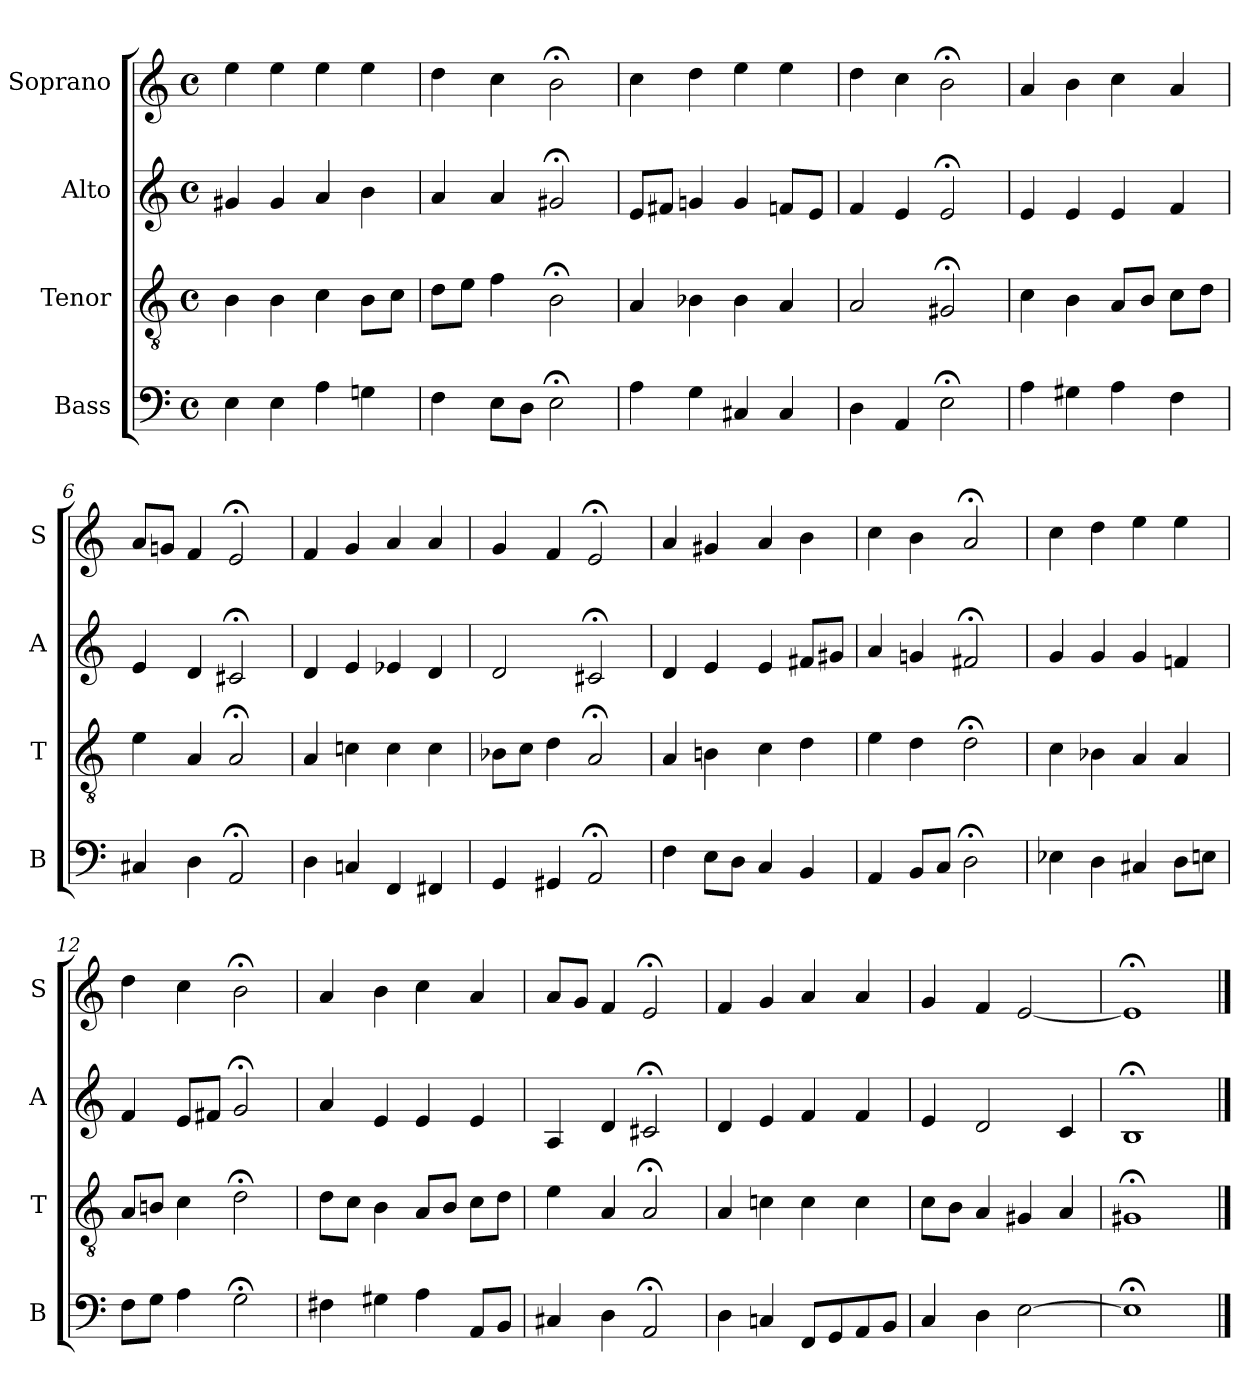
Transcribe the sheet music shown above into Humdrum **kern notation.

**kern	**kern	**kern	**kern
*part4	*part3	*part2	*part1
*staff4	*staff3	*staff2	*staff1
*I"Bass	*I"Tenor	*I"Alto	*I"Soprano
*I'B	*I'T	*I'A	*I'S
*clefF4	*clefGv2	*clefG2	*clefG2
*k[]	*k[]	*k[]	*k[]
*a:	*a:	*a:	*a:
*M4/4	*M4/4	*M4/4	*M4/4
*met(c)	*met(c)	*met(c)	*met(c)
*MM100	*MM100	*MM100	*MM100
=1	=1	=1	=1
4E	4B	4g#X	4ee
4E	4B	4g#	4ee
4A	4c	4a	4ee
4Gn	8BL	4b	4ee
.	8cJ	.	.
=2	=2	=2	=2
4F	8dL	4a	4dd
.	8eJ	.	.
8EL	4f	4a	4cc
8DJ	.	.	.
2E;<	2B;<	2g#X;<	2b;<
=3	=3	=3	=3
4A	4A	8eL	4cc
.	.	8f#XJ	.
4G	4B-X	4gn	4dd
4C#X	4B-	4g	4ee
4C#	4A	8fnL	4ee
.	.	8eJ	.
=4	=4	=4	=4
4D	2A	4f	4dd
4AA	.	4e	4cc
2E;<	2G#X;<	2e;<	2b;<
=5	=5	=5	=5
4A	4c	4e	4a
4G#X	4B	4e	4b
4A	8AL	4e	4cc
.	8BJ	.	.
4F	8cL	4f	4a
.	8dJ	.	.
=6	=6	=6	=6
4C#X	4e	4e	8aL
.	.	.	8gnJ
4D	4A	4d	4f
2AA;<	2A;<	2c#X;<	2e;<
=7	=7	=7	=7
4D	4A	4d	4f
4Cn	4cn	4e	4g
4FF	4c	4e-X	4a
4FF#X	4c	4d	4a
=8	=8	=8	=8
4GG	8B-XL	2d	4g
.	8cJ	.	.
4GG#X	4d	.	4f
2AA;<	2A;<	2c#X;<	2e;<
=9	=9	=9	=9
4F	4A	4d	4a
8EL	4Bn	4e	4g#X
8DJ	.	.	.
4C	4c	4e	4a
4BB	4d	8f#XL	4b
.	.	8g#XJ	.
=10	=10	=10	=10
4AA	4e	4a	4cc
8BBL	4d	4gn	4b
8CJ	.	.	.
2D;<	2d;<	2f#X;<	2a;<
=11	=11	=11	=11
4E-X	4c	4g	4cc
4D	4B-X	4g	4dd
4C#X	4A	4g	4ee
8DL	4A	4fn	4ee
8EnJ	.	.	.
=12	=12	=12	=12
8FL	8AL	4f	4dd
8GJ	8BnJ	.	.
4A	4c	8eL	4cc
.	.	8f#XJ	.
2G;<	2d;<	2g;<	2b;<
=13	=13	=13	=13
4F#X	8dL	4a	4a
.	8cJ	.	.
4G#X	4B	4e	4b
4A	8AL	4e	4cc
.	8BJ	.	.
8AAL	8cL	4e	4a
8BBJ	8dJ	.	.
=14	=14	=14	=14
4C#X	4e	4A	8aL
.	.	.	8gJ
4D	4A	4d	4f
2AA;<	2A;<	2c#X;<	2e;<
=15	=15	=15	=15
4D	4A	4d	4f
4Cn	4cn	4e	4g
8FFL	4c	4f	4a
8GG	.	.	.
8AA	4c	4f	4a
8BBJ	.	.	.
=16	=16	=16	=16
4C	8cL	4e	4g
.	8BJ	.	.
4D	4A	2d	4f
[2E	4G#X	.	[2e
.	4A	4c	.
=17	=17	=17	=17
1E;<]	1G#X;<	1B;<	1e;<]
==	==	==	==
*-	*-	*-	*-
